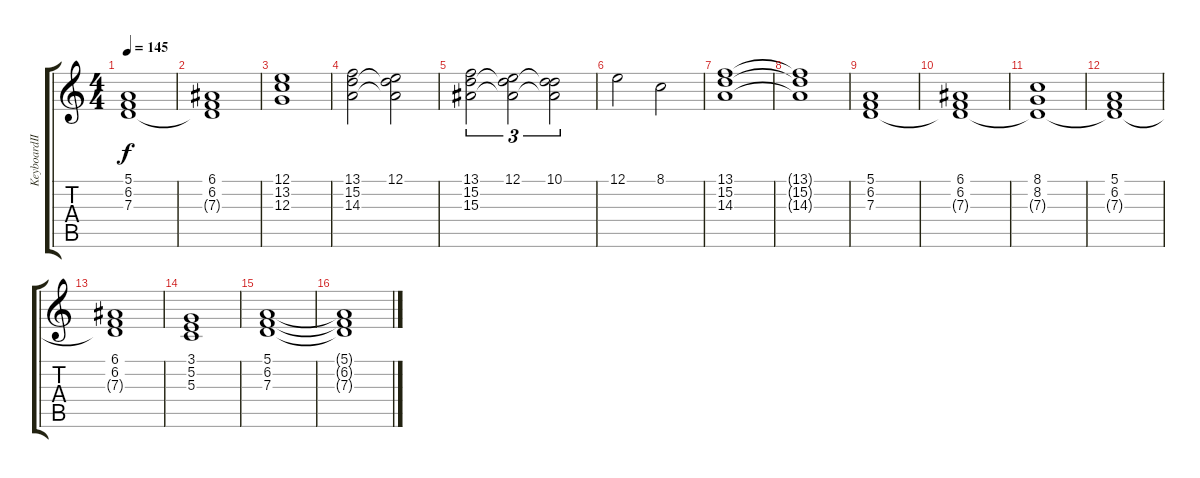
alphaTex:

\track ("KeyboardⅡ" "KeyboardⅡ") {instrument stringensemble2}
\staff {score tabs}
\tuning (E4 B3 G3 D3 A2 E2) {hide}
\ts (4 4)
\tempo 145
\clef g2
\ks c
(5.1{t} 6.2{t} 7.3{t}).1{dy f} |
(6.1 6.2 7.3{t}).1 |
(12.1 13.2 12.3).1 |
(13.1 15.2 14.3).2 (12.1 15.2{t} 14.3{t}).2 |
(13.1 15.2 15.3).2{tu (3 2)} (12.1 15.2{t} 15.3{t}).2{tu (3 2)} (10.1 15.2{t} 15.3{t}).2{tu (3 2)} |
12.1.2 8.1.2 |
(13.1 15.2 14.3).1 |
(13.1{t} 15.2{t} 14.3{t}).1 |
(5.1 6.2 7.3).1 |
(6.1 6.2 7.3{t}).1 |
(8.1 8.2 7.3{t}).1 |
(5.1 6.2 7.3{t}).1 |
(6.1 6.2 7.3{t}).1 |
(3.1 5.2 5.3).1 |
(5.1 6.2 7.3).1 |
(5.1{t} 6.2{t} 7.3{t}).1
